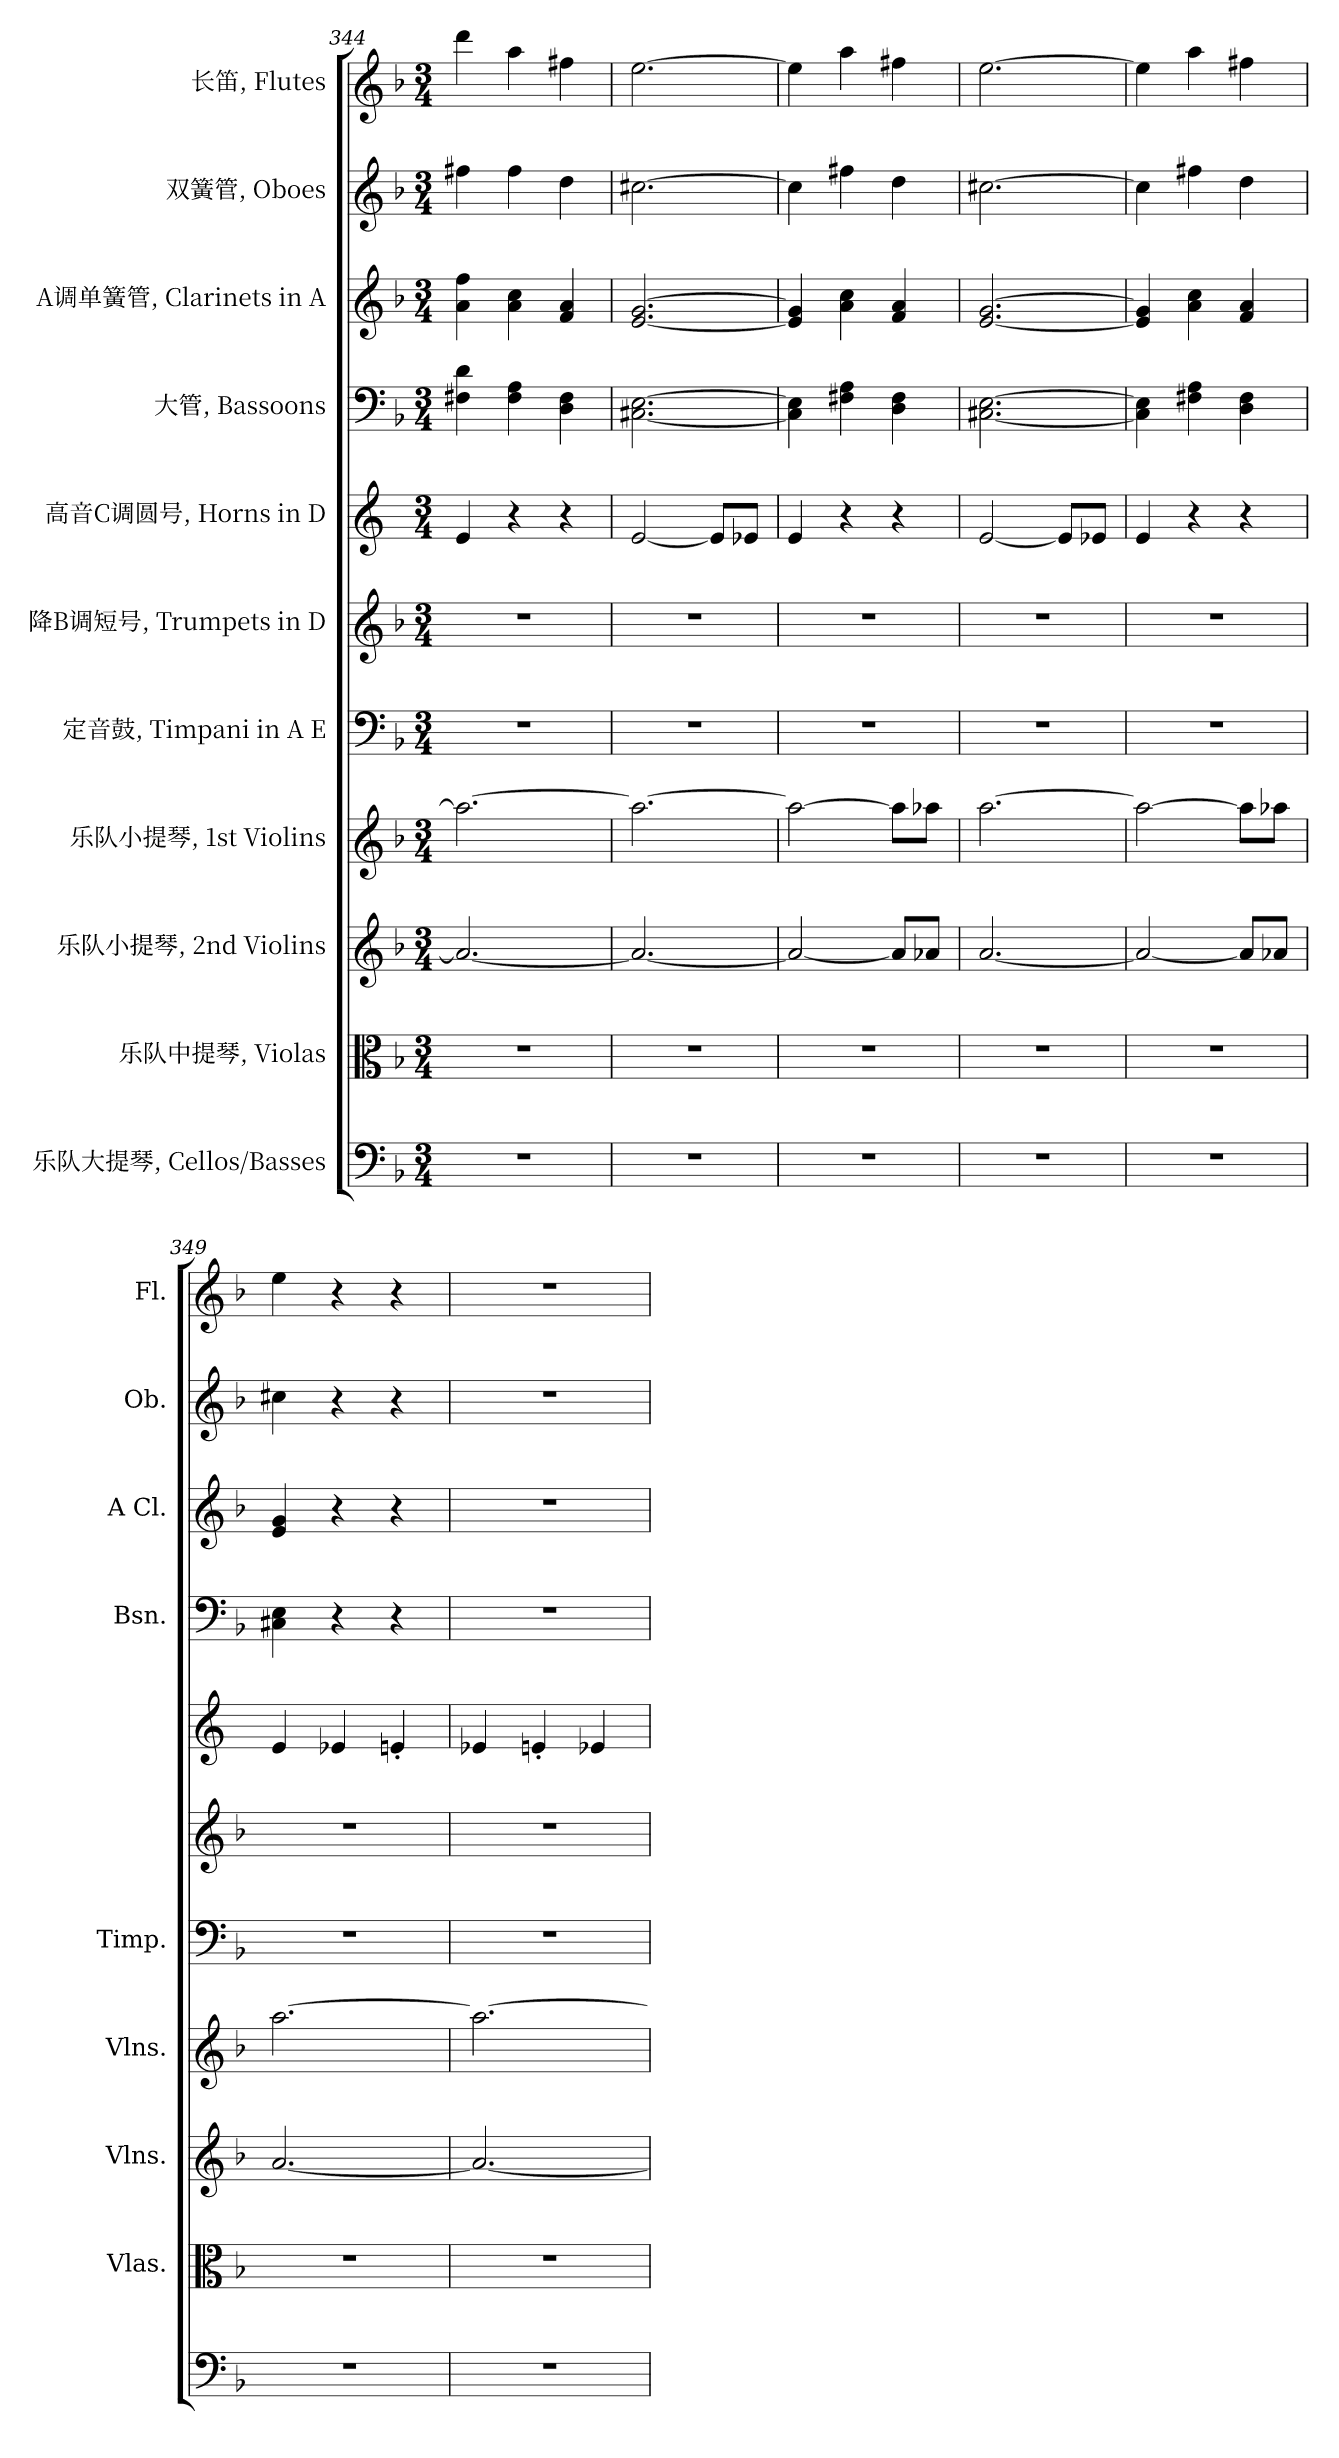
**kern	**kern	**kern	**kern	**kern	**kern	**kern	**kern	**kern	**kern	**kern
*part11	*part10	*part9	*part8	*part7	*part6	*part5	*part4	*part3	*part2	*part1
*staff11	*staff10	*staff9	*staff8	*staff7	*staff6	*staff5	*staff4	*staff3	*staff2	*staff1
*I"乐队大提琴, Cellos/Basses	*I"乐队中提琴, Violas	*I"乐队小提琴, 2nd Violins	*I"乐队小提琴, 1st Violins	*I"定音鼓, Timpani in A E	*I"降B调短号, Trumpets in D	*I"高音C调圆号, Horns in D	*I"大管, Bassoons	*I"A调单簧管, Clarinets in A	*I"双簧管, Oboes	*I"长笛, Flutes
*	*I'Vlas.	*I'Vlns.	*I'Vlns.	*I'Timp.	*	*	*I'Bsn.	*I'A Cl.	*I'Ob.	*I'Fl.
*clefF4	*clefC3	*clefG2	*clefG2	*clefF4	*clefG2	*clefG2	*clefF4	*clefG2	*clefG2	*clefG2
*	*	*	*	*	*ITrd1c2	*ITrd4c7	*	*ITrd2c3	*	*
*k[b-]	*k[b-]	*k[b-]	*k[b-]	*k[b-]	*k[b-e-a-]	*k[b-]	*k[b-]	*k[f#c#]	*k[b-]	*k[b-]
*M3/4	*M3/4	*M3/4	*M3/4	*M3/4	*M3/4	*M3/4	*M3/4	*M3/4	*M3/4	*M3/4
=344	=344	=344	=344	=344	=344	=344	=344	=344	=344	=344
2.r	2.r	2.a/_	2.aa\_	2.r	2.r	4A/	4F#X\ 4d\	4f#\ 4dd\	4ff#X\	4ddd\
.	.	.	.	.	.	4r	4F#\ 4A\	4f#\ 4a\	4ff#\	4aa\
.	.	.	.	.	.	4r	4D\ 4F#\	4d/ 4f#/	4dd\	4ff#X\
=345	=345	=345	=345	=345	=345	=345	=345	=345	=345	=345
2.r	2.r	2.a/_	2.aa\_	2.r	2.r	[2A/	[2.C#X\ [2.E\	[2.c#/ [2.e/	[2.cc#X\	[2.ee\
.	.	.	.	.	.	8A/L]	.	.	.	.
.	.	.	.	.	.	8A-X/J	.	.	.	.
=346	=346	=346	=346	=346	=346	=346	=346	=346	=346	=346
2.r	2.r	2a/_	2aa\_	2.r	2.r	4A/	4C#\] 4E\]	4c#/] 4e/]	4cc#\]	4ee\]
.	.	.	.	.	.	4r	4F#X\ 4A\	4f#\ 4a\	4ff#X\	4aa\
.	.	8a/L]	8aa\L]	.	.	4r	4D\ 4F#\	4d/ 4f#/	4dd\	4ff#X\
.	.	8a-X/J	8aa-X\J	.	.	.	.	.	.	.
=347	=347	=347	=347	=347	=347	=347	=347	=347	=347	=347
2.r	2.r	[2.a/	[2.aa\	2.r	2.r	[2A/	[2.C#X\ [2.E\	[2.c#/ [2.e/	[2.cc#X\	[2.ee\
.	.	.	.	.	.	8A/L]	.	.	.	.
.	.	.	.	.	.	8A-X/J	.	.	.	.
!!LO:PB:g=z
=348	=348	=348	=348	=348	=348	=348	=348	=348	=348	=348
2.r	2.r	2a/_	2aa\_	2.r	2.r	4A/	4C#\] 4E\]	4c#/] 4e/]	4cc#\]	4ee\]
.	.	.	.	.	.	4r	4F#X\ 4A\	4f#\ 4a\	4ff#X\	4aa\
.	.	8a/L]	8aa\L]	.	.	4r	4D\ 4F#\	4d/ 4f#/	4dd\	4ff#X\
.	.	8a-X/J	8aa-X\J	.	.	.	.	.	.	.
=349	=349	=349	=349	=349	=349	=349	=349	=349	=349	=349
2.r	2.r	[2.a/	[2.aa\	2.r	2.r	4A/	4C#X\ 4E\	4c#/ 4e/	4cc#X\	4ee\
.	.	.	.	.	.	4A-X/	4r	4r	4r	4r
.	.	.	.	.	.	4An'/	4r	4r	4r	4r
=350	=350	=350	=350	=350	=350	=350	=350	=350	=350	=350
2.r	2.r	2.a/_	2.aa\_	2.r	2.r	4A-X/	2.r	2.r	2.r	2.r
.	.	.	.	.	.	4An'/	.	.	.	.
.	.	.	.	.	.	4A-X/	.	.	.	.
=	=	=	=	=	=	=	=	=	=	=
*-	*-	*-	*-	*-	*-	*-	*-	*-	*-	*-
